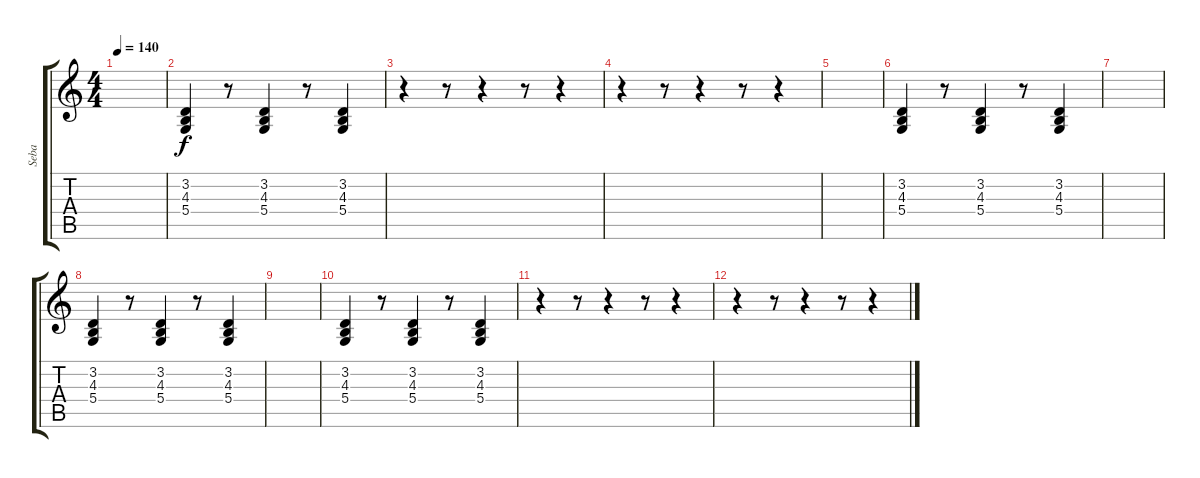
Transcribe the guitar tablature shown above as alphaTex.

\track ("Seba" "Seba") {instrument acousticgrandpiano}
\staff {score tabs}
\tuning (E4 B3 G3 D3 A2 E2) {hide}
\ts (4 4)
\tempo 140
\clef g2
\ks c
|
(3.2 4.3 5.4).4 r.8 (3.2 4.3 5.4).4 r.8 (3.2 4.3 5.4).4 |
r.4 r.8 r.4 r.8 r.4 |
r.4 r.8 r.4 r.8 r.4 |
|
(3.2 4.3 5.4).4 r.8 (3.2 4.3 5.4).4 r.8 (3.2 4.3 5.4).4 |
|
(3.2 4.3 5.4).4 r.8 (3.2 4.3 5.4).4 r.8 (3.2 4.3 5.4).4 |
|
(3.2 4.3 5.4).4 r.8 (3.2 4.3 5.4).4 r.8 (3.2 4.3 5.4).4 |
r.4 r.8 r.4 r.8 r.4 |
r.4 r.8 r.4 r.8 r.4
